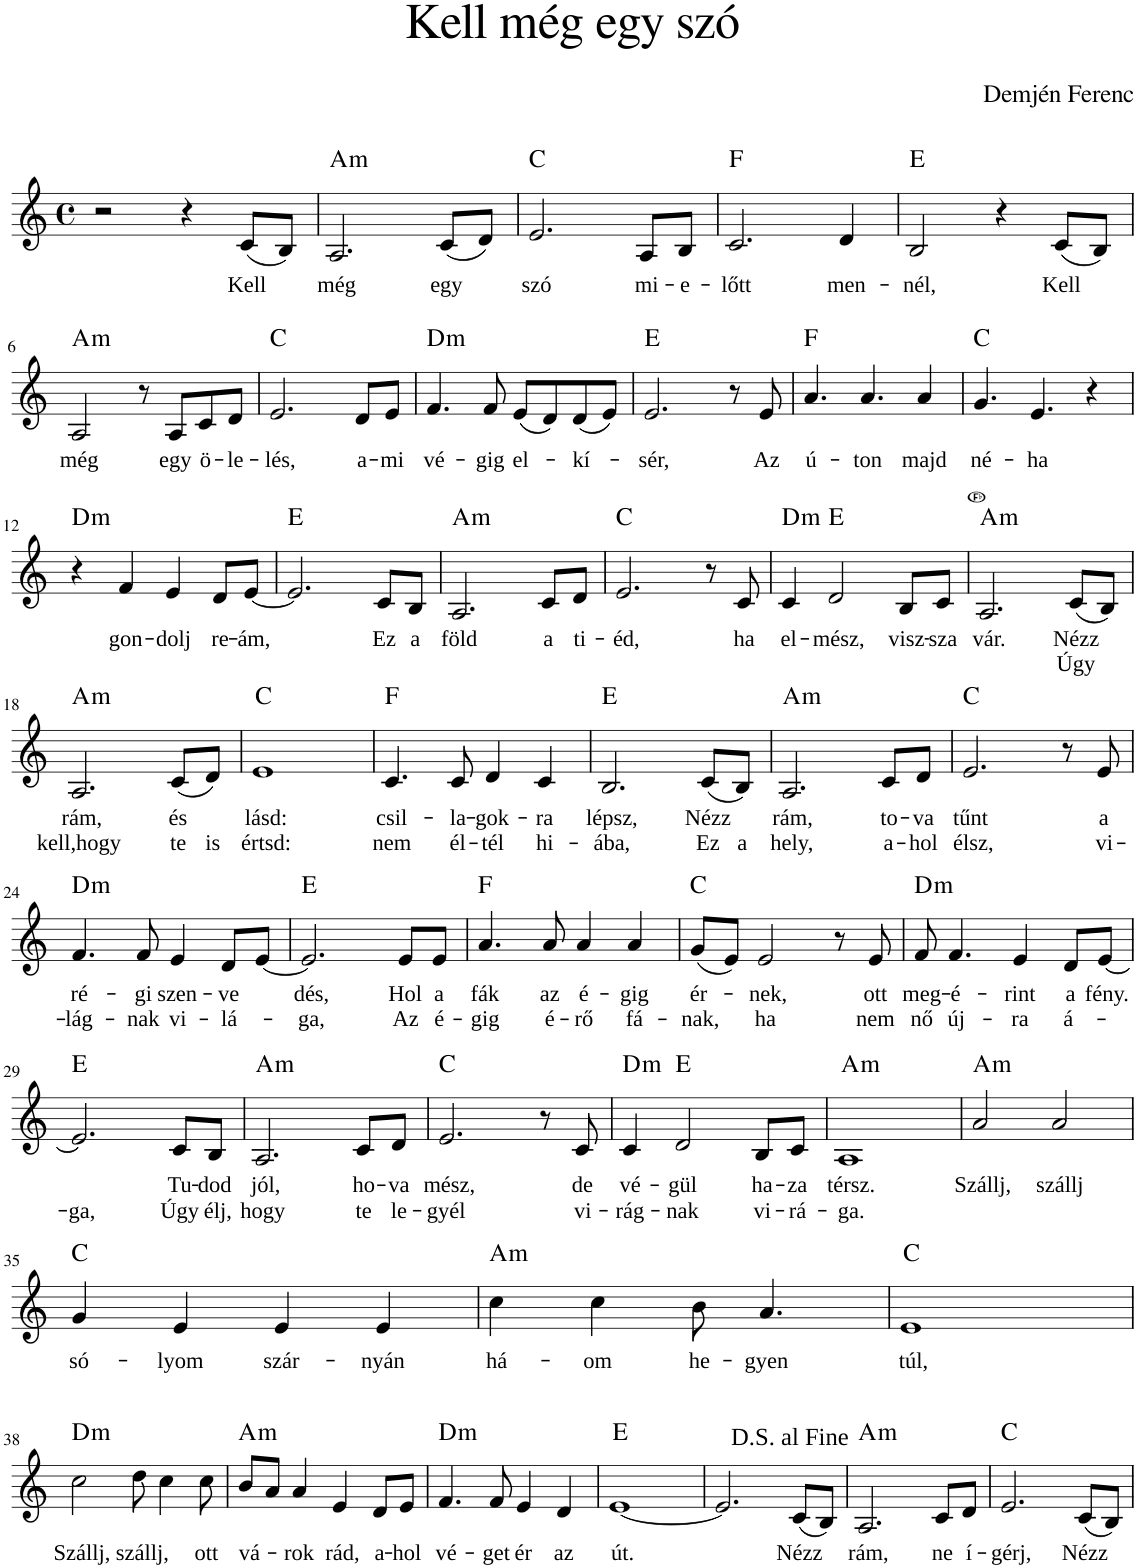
**kern	**text	**text	**harte
*part1	*part1	*part1	*part1
*staff1	*staff1	*staff1	*
*I"Piano	*	*	*
*I'Pno	*	*	*
*clefG2	*	*	*
*k[]	*	*	*
*M4/4	*	*	*
*met(c)	*	*	*
=1	=1	=1	=1
2r	.	.	.
4r	.	.	.
!	!LO:LY:b	!	!
(8c/L	Kell	.	.
8B/J)	.	.	.
=2	=2	=2	=2
!	!LO:LY:b	!	!LO:H:kt=m
2.A/	még	.	A:min
!	!LO:LY:b	!	!
(8c/L	egy	.	.
8d/J)	.	.	.
=3	=3	=3	=3
!	!LO:LY:b	!	!LO:H:kt=N.C.
2.e/	szó	.	N
!	!LO:LY:b	!	!
8A/L	mi-	.	.
!	!LO:LY:b	!	!
8B/J	-e-	.	.
=4	=4	=4	=4
!	!LO:LY:b	!	!LO:H:kt=N.C.
2.c/	-lőtt	.	N
!	!LO:LY:b	!	!
4d/	men-	.	.
=5	=5	=5	=5
!	!LO:LY:b	!	!LO:H:kt=N.C.
2B/	-nél,	.	N
4r	.	.	.
!	!LO:LY:b	!	!
(8c/L	Kell	.	.
8B/J)	.	.	.
!!LO:LB:g=z
=6	=6	=6	=6
!	!LO:LY:b	!	!LO:H:kt=m
2A/	még	.	A:min
8r	.	.	.
!	!LO:LY:b	!	!
8A/L	egy	.	.
!	!LO:LY:b	!	!
8c/	ö-	.	.
!	!LO:LY:b	!	!
8d/J	-le-	.	.
=7	=7	=7	=7
!	!LO:LY:b	!	!LO:H:kt=N.C.
2.e/	-lés,	.	N
!	!LO:LY:b	!	!
8d/L	a-	.	.
!	!LO:LY:b	!	!
8e/J	-mi	.	.
=8	=8	=8	=8
!	!LO:LY:b	!	!LO:H:kt=m
4.f/	vé-	.	D:min
!	!LO:LY:b	!	!
8f/	-gig	.	.
!	!LO:LY:b	!	!
(8e/L	el-	.	.
8d/)	.	.	.
!	!LO:LY:b	!	!
(8d/	-kí-	.	.
8e/J)	.	.	.
=9	=9	=9	=9
!	!LO:LY:b	!	!LO:H:kt=N.C.
2.e/	-sér,	.	N
8r	.	.	.
!	!LO:LY:b	!	!
8e/	Az	.	.
=10	=10	=10	=10
!	!LO:LY:b	!	!LO:H:kt=N.C.
4.a/	ú-	.	N
!	!LO:LY:b	!	!
4.a/	-ton	.	.
!	!LO:LY:b	!	!
4a/	majd	.	.
=11	=11	=11	=11
!	!LO:LY:b	!	!LO:H:kt=N.C.
4.g/	né-	.	N
!	!LO:LY:b	!	!
4.e/	-ha	.	.
4r	.	.	.
!!LO:LB:g=z
=12	=12	=12	=12
!	!	!	!LO:H:kt=m
4r	.	.	D:min
!	!LO:LY:b	!	!
4f/	gon-	.	.
!	!LO:LY:b	!	!
4e/	-dolj	.	.
!	!LO:LY:b	!	!
8d/L	re-	.	.
!	!LO:LY:b	!	!
[8e/J	-ám,	.	.
=13	=13	=13	=13
!	!	!	!LO:H:kt=N.C.
2.e/]	.	.	N
!	!LO:LY:b	!	!
8c/L	Ez	.	.
!	!LO:LY:b	!	!
8B/J	a	.	.
=14	=14	=14	=14
!	!LO:LY:b	!	!LO:H:kt=m
2.A/	föld	.	A:min
!	!LO:LY:b	!	!
8c/L	a	.	.
!	!LO:LY:b	!	!
8d/J	ti-	.	.
=15	=15	=15	=15
!	!LO:LY:b	!	!LO:H:kt=N.C.
2.e/	-éd,	.	N
8r	.	.	.
!	!LO:LY:b	!	!
8c/	ha	.	.
=16	=16	=16	=16
!	!LO:LY:b	!	!LO:H:kt=m
4c/	el-	.	D:min
!	!LO:LY:b	!	!LO:H:kt=N.C.
2d/	-mész,	.	N
!	!LO:LY:b	!	!
8B/L	visz-	.	.
!	!LO:LY:b	!	!
8c/J	-sza	.	.
=17	=17	=17	=17
!	!LO:LY:b	!	!LO:H:kt=m
2.A/	vár.	.	A:min
!	!LO:LY:b	!LO:LY:b	!
(8c/L	Nézz	Úgy	.
8B/J)	.	.	.
!!LO:LB:g=z
=18	=18	=18	=18
!	!LO:LY:b	!LO:LY:b	!LO:H:kt=m
2.A/	rám,	kell,hogy	A:min
!	!LO:LY:b	!LO:LY:b	!
(8c/L	és	te	.
!	!	!LO:LY:b	!
8d/J)	.	is	.
=19	=19	=19	=19
!	!LO:LY:b	!LO:LY:b	!LO:H:kt=N.C.
1e	lásd:	értsd:	N
=20	=20	=20	=20
!	!LO:LY:b	!LO:LY:b	!LO:H:kt=N.C.
4.c/	csil-	nem	N
!	!LO:LY:b	!LO:LY:b	!
8c/	-la-	él-	.
!	!LO:LY:b	!LO:LY:b	!
4d/	-gok-	-tél	.
!	!LO:LY:b	!LO:LY:b	!
4c/	-ra	hi-	.
=21	=21	=21	=21
!	!LO:LY:b	!LO:LY:b	!LO:H:kt=N.C.
2.B/	lépsz,	-ába,	N
!	!LO:LY:b	!LO:LY:b	!
(8c/L	Nézz	Ez	.
!	!	!LO:LY:b	!
8B/J)	.	a	.
=22	=22	=22	=22
!	!LO:LY:b	!LO:LY:b	!LO:H:kt=m
2.A/	rám,	hely,	A:min
!	!LO:LY:b	!LO:LY:b	!
8c/L	to-	a-	.
!	!LO:LY:b	!LO:LY:b	!
8d/J	-va	-hol	.
=23	=23	=23	=23
!	!LO:LY:b	!LO:LY:b	!LO:H:kt=N.C.
2.e/	tűnt	élsz,	N
8r	.	.	.
!	!LO:LY:b	!LO:LY:b	!
8e/	a	vi-	.
!!LO:LB:g=z
=24	=24	=24	=24
!	!LO:LY:b	!LO:LY:b	!LO:H:kt=m
4.f/	ré-	-lág-	D:min
!	!LO:LY:b	!LO:LY:b	!
8f/	-gi	-nak	.
!	!LO:LY:b	!LO:LY:b	!
4e/	szen-	vi-	.
!	!LO:LY:b	!LO:LY:b	!
8d/L	-ve	-lá-	.
[8e/J	.	.	.
=25	=25	=25	=25
!	!LO:LY:b	!LO:LY:b	!LO:H:kt=N.C.
2.e/]	dés,	-ga,	N
!	!LO:LY:b	!LO:LY:b	!
8e/L	Hol	Az	.
!	!LO:LY:b	!LO:LY:b	!
8e/J	a	é-	.
=26	=26	=26	=26
!	!LO:LY:b	!LO:LY:b	!LO:H:kt=N.C.
4.a/	fák	-gig	N
!	!LO:LY:b	!LO:LY:b	!
8a/	az	é-	.
!	!LO:LY:b	!LO:LY:b	!
4a/	é-	-rő	.
!	!LO:LY:b	!LO:LY:b	!
4a/	-gig	fá-	.
=27	=27	=27	=27
!	!LO:LY:b	!LO:LY:b	!LO:H:kt=N.C.
(8g/L	ér-	-nak,	N
8e/J)	.	.	.
!	!LO:LY:b	!LO:LY:b	!
2e/	-nek,	ha	.
8r	.	.	.
!	!LO:LY:b	!LO:LY:b	!
8e/	ott	nem	.
=28	=28	=28	=28
!	!LO:LY:b	!LO:LY:b	!LO:H:kt=m
8f/	meg-	nő	D:min
!	!LO:LY:b	!LO:LY:b	!
4.f/	-é-	új-	.
!	!LO:LY:b	!LO:LY:b	!
4e/	-rint	-ra	.
!	!LO:LY:b	!LO:LY:b	!
8d/L	a	á-	.
!	!LO:LY:b	!	!
[8e/J	fény.	.	.
!!LO:LB:g=z
=29	=29	=29	=29
!	!	!LO:LY:b	!LO:H:kt=N.C.
2.e/]	.	-ga,	N
!	!LO:LY:b	!LO:LY:b	!
8c/L	Tu-	Úgy	.
!	!LO:LY:b	!LO:LY:b	!
8B/J	-dod	élj,	.
=30	=30	=30	=30
!	!LO:LY:b	!LO:LY:b	!LO:H:kt=m
2.A/	jól,	hogy	A:min
!	!LO:LY:b	!LO:LY:b	!
8c/L	ho-	te	.
!	!LO:LY:b	!LO:LY:b	!
8d/J	-va	le-	.
=31	=31	=31	=31
!	!LO:LY:b	!LO:LY:b	!LO:H:kt=N.C.
2.e/	mész,	-gyél	N
8r	.	.	.
!	!LO:LY:b	!LO:LY:b	!
8c/	de	vi-	.
=32	=32	=32	=32
!	!LO:LY:b	!LO:LY:b	!LO:H:kt=m
4c/	vé-	-rág-	D:min
!	!LO:LY:b	!LO:LY:b	!LO:H:kt=N.C.
2d/	-gül	-nak	N
!	!LO:LY:b	!LO:LY:b	!
8B/L	ha-	vi-	.
!	!LO:LY:b	!LO:LY:b	!
8c/J	-za	-rá-	.
=33	=33	=33	=33
!	!LO:LY:b	!LO:LY:b	!LO:H:kt=m
1A	térsz.	-ga.	A:min
=34	=34	=34	=34
!	!LO:LY:b	!	!LO:H:kt=m
2a/	Szállj,	.	A:min
!	!LO:LY:b	!	!
2a/	szállj	.	.
!!LO:LB:g=z
=35	=35	=35	=35
!	!LO:LY:b	!	!LO:H:kt=N.C.
4g/	só-	.	N
!	!LO:LY:b	!	!
4e/	-lyom	.	.
!	!LO:LY:b	!	!
4e/	szár-	.	.
!	!LO:LY:b	!	!
4e/	-nyán	.	.
=36	=36	=36	=36
!	!LO:LY:b	!	!LO:H:kt=m
4cc\	há-	.	A:min
!	!LO:LY:b	!	!
4cc\	-om	.	.
!	!LO:LY:b	!	!
8b\	he-	.	.
!	!LO:LY:b	!	!
4.a/	-gyen	.	.
=37	=37	=37	=37
!	!LO:LY:b	!	!LO:H:kt=N.C.
1e	túl,	.	N
!!LO:LB:g=z
=38	=38	=38	=38
!	!LO:LY:b	!	!LO:H:kt=m
2cc\	Szállj,	.	D:min
!	!LO:LY:b	!	!
8dd\	szállj,	.	.
4cc\	.	.	.
!	!LO:LY:b	!	!
8cc\	ott	.	.
=39	=39	=39	=39
!	!LO:LY:b	!	!LO:H:kt=m
8b/L	vá-	.	A:min
8a/J	.	.	.
!	!LO:LY:b	!	!
4a/	-rok	.	.
!	!LO:LY:b	!	!
4e/	rád,	.	.
!	!LO:LY:b	!	!
8d/L	a-	.	.
!	!LO:LY:b	!	!
8e/J	-hol	.	.
=40	=40	=40	=40
!	!LO:LY:b	!	!LO:H:kt=m
4.f/	vé-	.	D:min
!	!LO:LY:b	!	!
8f/	-get	.	.
!	!LO:LY:b	!	!
4e/	ér	.	.
!	!LO:LY:b	!	!
4d/	az	.	.
=41	=41	=41	=41
!	!LO:LY:b	!	!LO:H:kt=N.C.
[1e	út.	.	N
=42	=42	=42	=42
2.e/]	.	.	.
!	!LO:LY:b	!	!
(8c/L	Nézz	.	.
8B/J)	.	.	.
!LO:TX:a:t=<font size="11.7074"/><font face="Times New Roman"/>D.S. al Fine	!	!	!
=43	=43	=43	=43
!	!LO:LY:b	!	!LO:H:kt=m
2.A/	rám,	.	A:min
!	!LO:LY:b	!	!
8c/L	ne	.	.
!	!LO:LY:b	!	!
8d/J	í-	.	.
=44	=44	=44	=44
!	!LO:LY:b	!	!LO:H:kt=N.C.
2.e/	-gérj,	.	N
!	!LO:LY:b	!	!
(8c/L	Nézz	.	.
8B/J)	.	.	.
=	=	=	=
*-	*-	*-	*-
